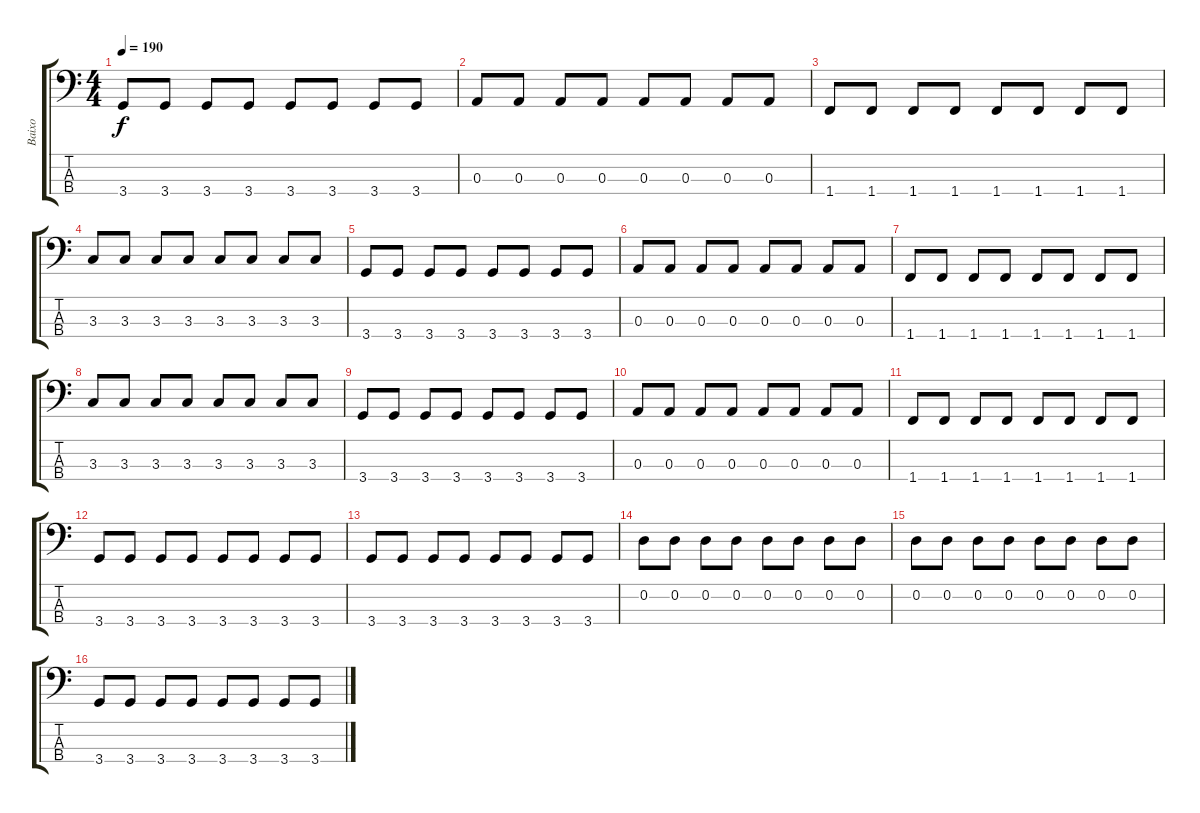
\track ("Baixo" "Baixo") {instrument electricbassfinger}
\staff {score tabs}
\tuning (G2 D2 A1 E1) {hide}
\ts (4 4)
\tempo 190
\clef f4
\ks c
3.4.8{dy f} 3.4.8 3.4.8 3.4.8 3.4.8 3.4.8 3.4.8 3.4.8 |
0.3.8 0.3.8 0.3.8 0.3.8 0.3.8 0.3.8 0.3.8 0.3.8 |
1.4.8 1.4.8 1.4.8 1.4.8 1.4.8 1.4.8 1.4.8 1.4.8 |
3.3.8 3.3.8 3.3.8 3.3.8 3.3.8 3.3.8 3.3.8 3.3.8 |
3.4.8 3.4.8 3.4.8 3.4.8 3.4.8 3.4.8 3.4.8 3.4.8 |
0.3.8 0.3.8 0.3.8 0.3.8 0.3.8 0.3.8 0.3.8 0.3.8 |
1.4.8 1.4.8 1.4.8 1.4.8 1.4.8 1.4.8 1.4.8 1.4.8 |
3.3.8 3.3.8 3.3.8 3.3.8 3.3.8 3.3.8 3.3.8 3.3.8 |
3.4.8 3.4.8 3.4.8 3.4.8 3.4.8 3.4.8 3.4.8 3.4.8 |
0.3.8 0.3.8 0.3.8 0.3.8 0.3.8 0.3.8 0.3.8 0.3.8 |
1.4.8 1.4.8 1.4.8 1.4.8 1.4.8 1.4.8 1.4.8 1.4.8 |
3.4.8 3.4.8 3.4.8 3.4.8 3.4.8 3.4.8 3.4.8 3.4.8 |
3.4.8 3.4.8 3.4.8 3.4.8 3.4.8 3.4.8 3.4.8 3.4.8 |
0.2.8 0.2.8 0.2.8 0.2.8 0.2.8 0.2.8 0.2.8 0.2.8 |
0.2.8 0.2.8 0.2.8 0.2.8 0.2.8 0.2.8 0.2.8 0.2.8 |
3.4.8 3.4.8 3.4.8 3.4.8 3.4.8 3.4.8 3.4.8 3.4.8
